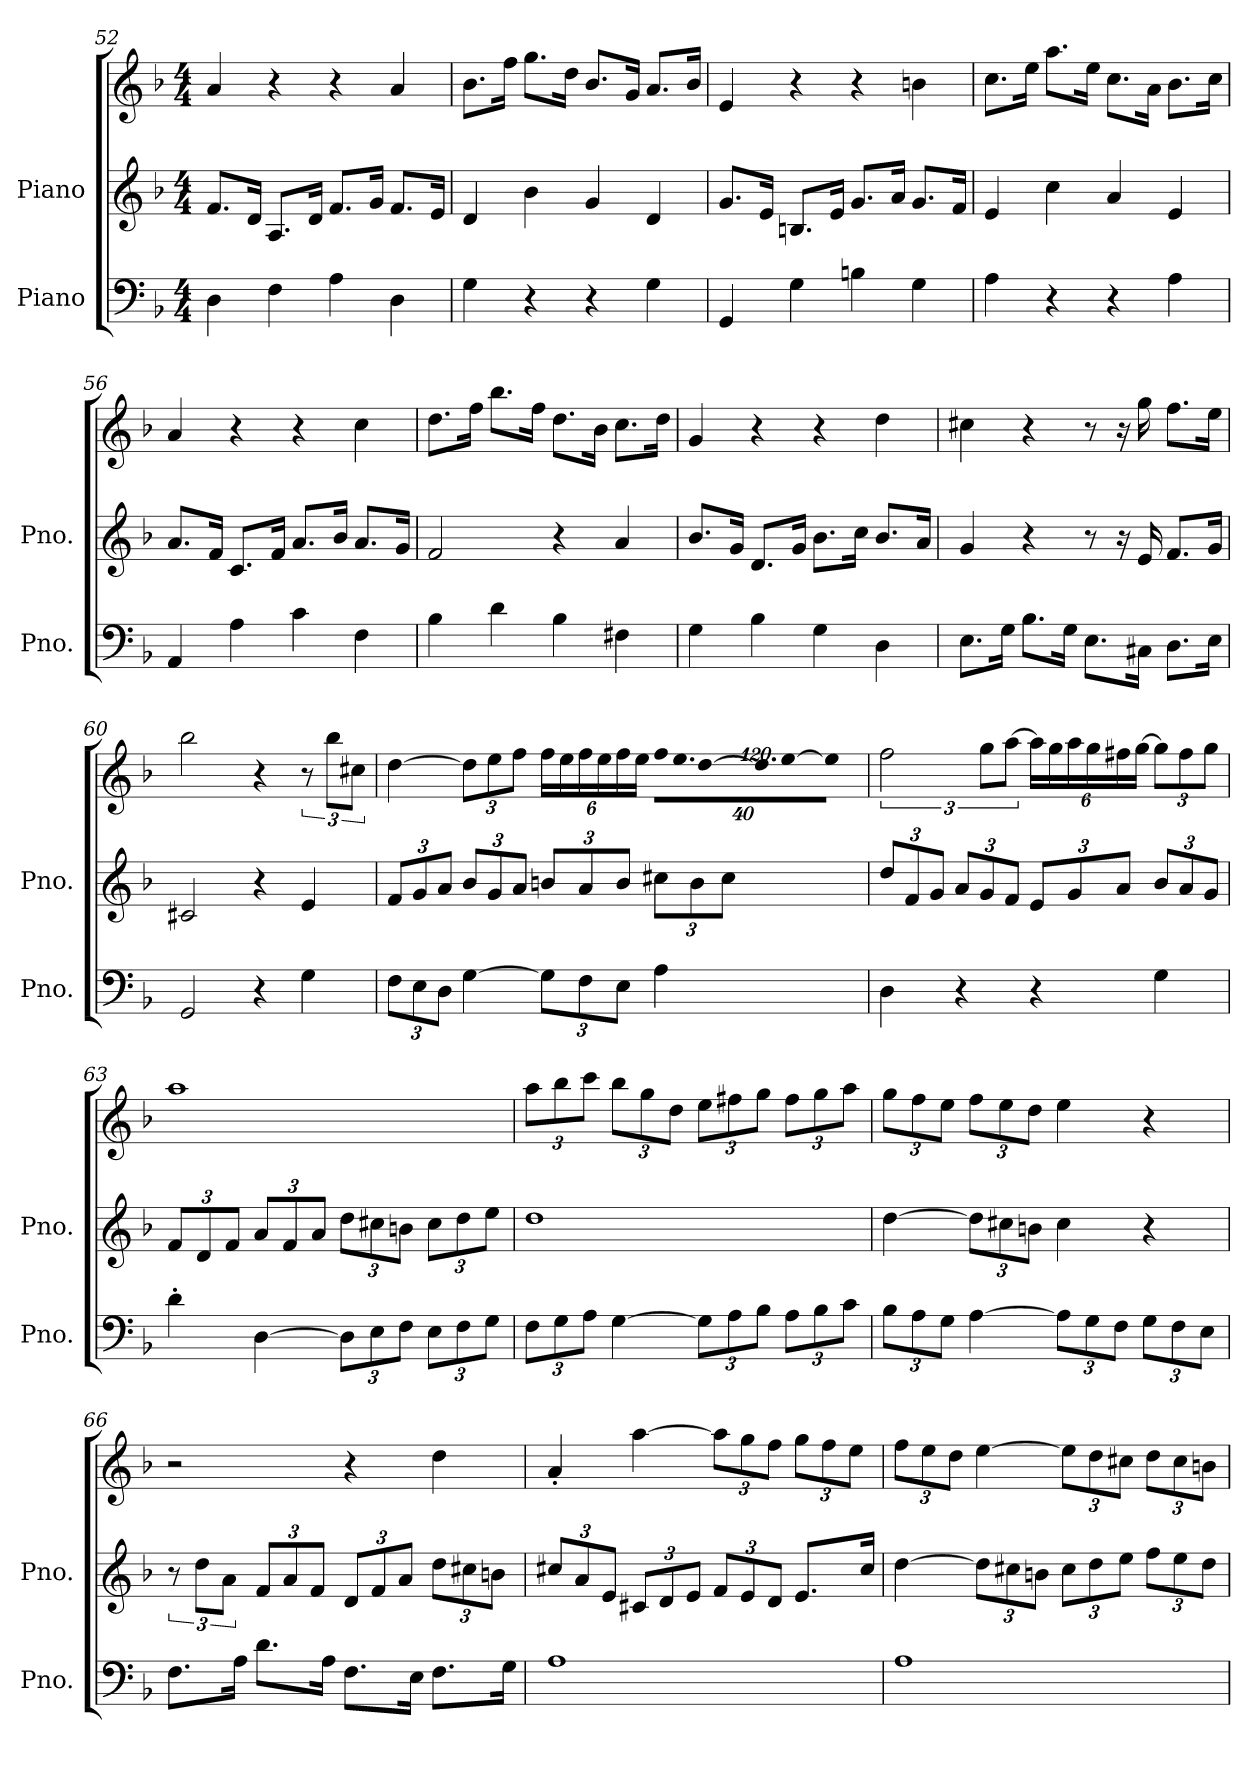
**kern	**kern	**kern
*part2	*part1	*part1
*staff3	*staff2	*staff1
*I"Piano	*I"Piano	*
*I'Pno.	*I'Pno.	*
*clefF4	*clefG2	*clefG2
*k[b-]	*k[b-]	*k[b-]
*M4/4	*M4/4	*M4/4
=52	=52	=52
4D\	8.f/L	4a/
.	16d/Jk	.
4F\	8.A/L	4r
.	16d/Jk	.
4A\	8.f/L	4r
.	16g/Jk	.
4D\	8.f/L	4a/
.	16e/Jk	.
!!LO:LB:g=z
=53	=53	=53
4G\	4d/	8.b-\L
.	.	16ff\Jk
4r	4b-\	8.gg\L
.	.	16dd\Jk
4r	4g/	8.b-/L
.	.	16g/Jk
4G\	4d/	8.a/L
.	.	16b-/Jk
=54	=54	=54
4GG/	8.g/L	4e/
.	16e/Jk	.
4G\	8.Bn/L	4r
.	16e/Jk	.
4Bn\	8.g/L	4r
.	16a/Jk	.
4G\	8.g/L	4bn\
.	16f/Jk	.
=55	=55	=55
4A\	4e/	8.cc\L
.	.	16ee\Jk
4r	4cc\	8.aa\L
.	.	16ee\Jk
4r	4a/	8.cc\L
.	.	16a\Jk
4A\	4e/	8.b-\L
.	.	16cc\Jk
=56	=56	=56
4AA/	8.a/L	4a/
.	16f/Jk	.
4A\	8.c/L	4r
.	16f/Jk	.
4c\	8.a/L	4r
.	16b-/Jk	.
4F\	8.a/L	4cc\
.	16g/Jk	.
!!LO:LB:g=z
=57	=57	=57
4B-\	2f/	8.dd\L
.	.	16ff\Jk
4d\	.	8.bb-\L
.	.	16ff\Jk
4B-\	4r	8.dd\L
.	.	16b-\Jk
4F#X\	4a/	8.cc\L
.	.	16dd\Jk
=58	=58	=58
4G\	8.b-/L	4g/
.	16g/Jk	.
4B-\	8.d/L	4r
.	16g/Jk	.
4G\	8.b-\L	4r
.	16cc\Jk	.
4D\	8.b-/L	4dd\
.	16a/Jk	.
=59	=59	=59
8.E\L	4g/	4cc#X\
16G\Jk	.	.
8.B-\L	4r	4r
16G\Jk	.	.
8.E\L	8r	8r
.	16r	16r
*	*	*MM100
16C#X\Jk	16e/	16gg\
8.D\L	8.f/L	8.ff\L
*	*	*MM90
16E\Jk	16g/Jk	16ee\Jk
=60	=60	=60
2GG/	2c#X/	2bb-\
*	*	*MM100
4r	4r	4r
4G\	4e/	12r
.	.	12bb-\L
.	.	12cc#X\J
!!LO:LB:g=z
=61	=61	=61
*Xbrackettup	*Xbrackettup	*
*	*	*MM112
12F\L	12f/L	[4dd\
12E\	12g/	.
12D\J	12a/J	.
*	*	*Xbrackettup
[4G\	12b-/L	12dd\L]
.	12g/	12ee\
.	12a/J	12ff\J
12G\L]	12bn/L	24ff\LL
.	.	24ee\
12F\	12a/	24ff\
.	.	24ee\
12E\J	12b/J	24ff\
.	.	24ee\JJ
!	!	!LO:N:vis=32
4A\	12cc#X\L	640%23ff\LLL
!	!	!LO:N:vis=32.
.	.	1920%103ee\
.	12b\	.
!	!	!LO:N:vis=256%9
.	.	[960%17dd\K
!	!	!LO:N:vis=32.
.	.	1920%103dd\]
!	!	!LO:N:vis=256%9
.	.	[960%17ee\JK
.	12cc#\J	.
!	!	!LO:N:vis=16
.	.	1920%137ee\JJ]
=62	=62	=62
*	*	*brackettup
4D\	12dd/L	3ff\
.	12f/	.
.	12g/J	.
4r	12a/L	.
.	12g/	12gg\L
.	12f/J	[12aa\J
*	*	*Xbrackettup
4r	12e/L	24aa\LL]
.	.	24gg\
.	12g/	24aa\
.	.	24gg\
.	12a/J	24ff#X\
.	.	[24gg\JJ
4G\	12b-/L	12gg\L]
.	12a/	12ff#\
.	12g/J	12gg\J
!!LO:PB:g=z
=63	=63	=63
4d'\	12f/L	1aa
.	12d/	.
.	12f/J	.
[4D\	12a/L	.
.	12f/	.
.	12a/J	.
12D\L]	12dd\L	.
12E\	12cc#X\	.
12F\J	12bn\J	.
12E\L	12cc#\L	.
12F\	12dd\	.
12G\J	12ee\J	.
=64	=64	=64
12F\L	1dd	12aa\L
12G\	.	12bb-\
12A\J	.	12ccc\J
[4G\	.	12bb-\L
.	.	12gg\
.	.	12dd\J
12G\L]	.	12ee\L
12A\	.	12ff#X\
12B-\J	.	12gg\J
12A\L	.	12ff#\L
12B-\	.	12gg\
12c\J	.	12aa\J
=65	=65	=65
12B-\L	[4dd\	12gg\L
12A\	.	12ff\
12G\J	.	12ee\J
[4A\	12dd\L]	12ff\L
.	12cc#X\	12ee\
.	12bn\J	12dd\J
12A\L]	4cc#\	4ee\
12G\	.	.
12F\J	.	.
12G\L	4r	4r
12F\	.	.
12E\J	.	.
!!LO:LB:g=z
=66	=66	=66
*	*brackettup	*
8.F\L	12r	2r
.	12dd\L	.
.	12a\J	.
16A\Jk	.	.
*	*Xbrackettup	*
8.d\L	12f/L	.
.	12a/	.
.	12f/J	.
16A\Jk	.	.
8.F\L	12d/L	4r
.	12f/	.
.	12a/J	.
16E\Jk	.	.
8.F\L	12dd\L	4dd\
.	12cc#X\	.
.	12bn\J	.
16G\Jk	.	.
=67	=67	=67
1A	12cc#X/L	4a'/
.	12a/	.
.	12e/J	.
.	12c#X/L	[4aa\
.	12d/	.
.	12e/J	.
.	12f/L	12aa\L]
.	12e/	12gg\
.	12d/J	12ff\J
.	8.e/L	12gg\L
.	.	12ff\
.	.	12ee\J
.	16cc#/Jk	.
=68	=68	=68
1A	[4dd\	12ff\L
.	.	12ee\
.	.	12dd\J
.	12dd\L]	[4ee\
.	12cc#X\	.
.	12bn\J	.
.	12cc#\L	12ee\L]
.	12dd\	12dd\
.	12ee\J	12cc#X\J
.	12ff\L	12dd\L
.	12ee\	12cc#\
.	12dd\J	12bn\J
=	=	=
*-	*-	*-
